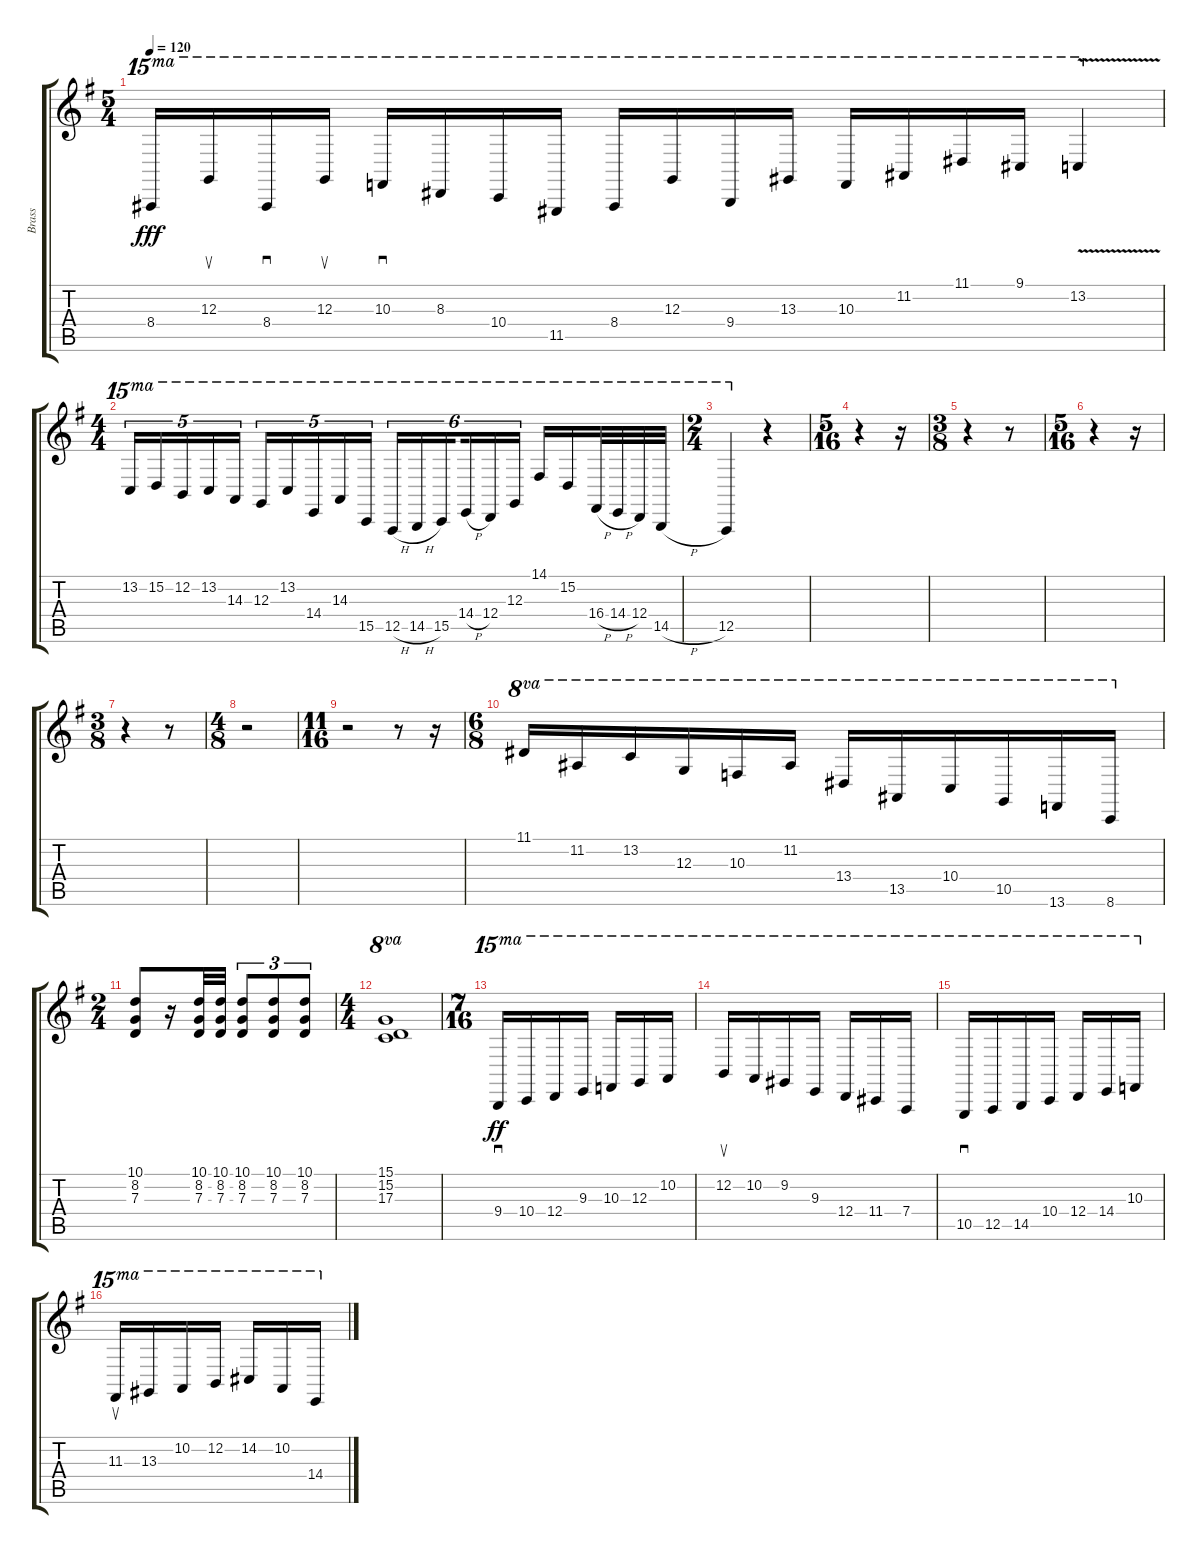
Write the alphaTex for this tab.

\track ("Brass" "Brass") {instrument tenorsax}
\staff {score tabs}
\tuning (E4 B3 G3 D3 A2 E2) {hide}
\ts (5 4)
\tempo 120
\clef g2
\ks g
8.4.16{ot 15ma dy fff} 12.3.16{su ot 15ma} 8.4.16{sd ot 15ma} 12.3.16{su ot 15ma} 10.3.16{sd ot 15ma} 8.3.16{ot 15ma} 10.4.16{ot 15ma} 11.5.16{ot 15ma} 8.4.16{ot 15ma} 12.3.16{ot 15ma} 9.4.16{ot 15ma} 13.3.16{ot 15ma} 10.3.16{ot 15ma} 11.2.16{ot 15ma} 11.1.16{ot 15ma} 9.1.16{ot 15ma} 13.2{v}.4{ot 15ma} |
\ts (4 4)
13.2.16{tu (5 4) ot 15ma} 15.2.16{tu (5 4) ot 15ma} 12.2.16{tu (5 4) ot 15ma} 13.2.16{tu (5 4) ot 15ma} 14.3.16{tu (5 4) ot 15ma} 12.3.16{tu (5 4) ot 15ma} 13.2.16{tu (5 4) ot 15ma} 14.4.16{tu (5 4) ot 15ma} 14.3.16{tu (5 4) ot 15ma} 15.5.16{tu (5 4) ot 15ma} 12.5{h}.16{tu (6 4) ot 15ma} 14.5{h}.16{tu (6 4) ot 15ma} 15.5.16{tu (6 4) ot 15ma beam splitsecondary} 14.4{h}.16{tu (6 4) ot 15ma} 12.4.16{tu (6 4) ot 15ma} 12.3.16{tu (6 4) ot 15ma} 14.1.16{ot 15ma} 15.2.16{ot 15ma} 16.4{h}.32{ot 15ma} 14.4{h}.32{ot 15ma} 12.4.32{ot 15ma} 14.5{h}.32{ot 15ma} |
\ts (2 4)
12.5.4{ot 15ma} r.4 |
\ts (5 16)
r.4 r.16 |
\ts (3 8)
r.4 r.8 |
\ts (5 16)
r.4 r.16 |
\ts (3 8)
r.4 r.8 |
\ts (4 8)
r.2 |
\ts (11 16)
r.2 r.8 r.16 |
\ts (6 8)
11.1.16{ot 8va} 11.2.16{ot 8va} 13.2.16{ot 8va} 12.3.16{ot 8va} 10.3.16{ot 8va} 11.2.16{ot 8va} 13.4.16{ot 8va} 13.5.16{ot 8va} 10.4.16{ot 8va} 10.5.16{ot 8va} 13.6.16{ot 8va} 8.6.16{ot 8va} |
\ts (2 4)
(10.1 8.2 7.3).8 r.16 (10.1 8.2 7.3).32 (10.1 8.2 7.3).32 (10.1 8.2 7.3).8{tu (3 2)} (10.1 8.2 7.3).8{tu (3 2)} (10.1 8.2 7.3).8{tu (3 2)} |
\ts (4 4)
(15.1 15.2 17.3).1{ot 8va} |
\ts (7 16)
9.4.16{sd ot 15ma dy ff} 10.4.16{ot 15ma} 12.4.16{ot 15ma} 9.3.16{ot 15ma} 10.3.16{ot 15ma} 12.3.16{ot 15ma} 10.2.16{ot 15ma} |
12.2.16{su ot 15ma} 10.2.16{ot 15ma} 9.2.16{ot 15ma} 9.3.16{ot 15ma} 12.4.16{ot 15ma} 11.4.16{ot 15ma} 7.4.16{ot 15ma} |
10.5.16{sd ot 15ma} 12.5.16{ot 15ma} 14.5.16{ot 15ma} 10.4.16{ot 15ma} 12.4.16{ot 15ma} 14.4.16{ot 15ma} 10.3.16{ot 15ma} |
11.3.16{su ot 15ma} 13.3.16{ot 15ma} 10.2.16{ot 15ma} 12.2.16{ot 15ma} 14.2.16{ot 15ma} 10.2.16{ot 15ma} 14.4.16{ot 15ma}
